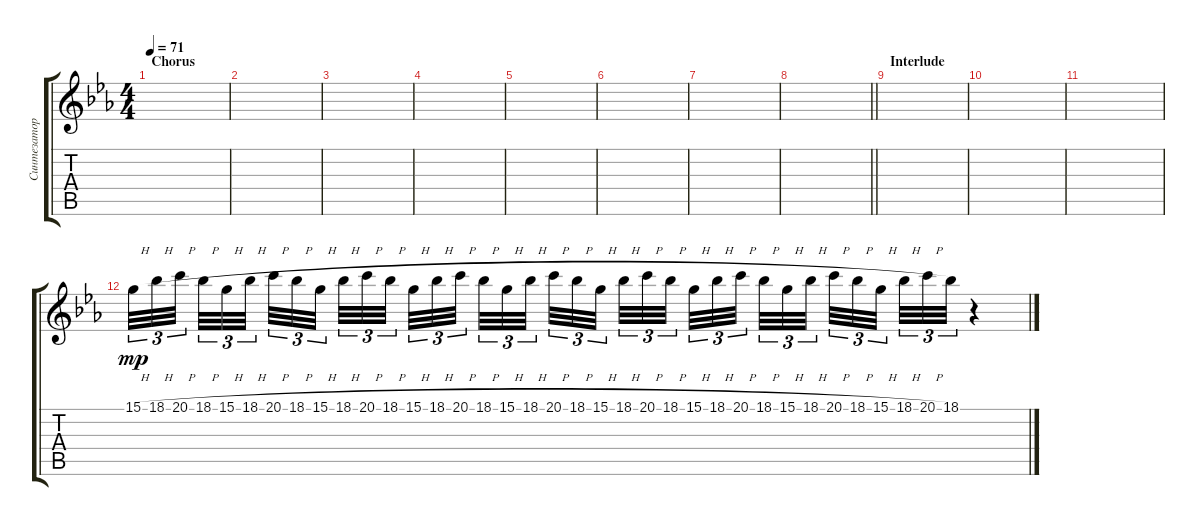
\track ("Синтезатор" "Синтезатор") {instrument piccolo}
\staff {score tabs}
\tuning (E4 B3 G3 D3 A2 E2) {hide}
\ts (4 4)
\section ("" "Chorus")
\tempo 71
\clef g2
\ks cminor
|
|
|
|
|
|
|
\barLineRight lightlight
|
\section ("" "Interlude")
|
|
|
15.1{h}.32{tu (3 2) dy mp volume 10} 18.1{h}.32{tu (3 2)} 20.1{h}.32{tu (3 2) beam splitsecondary} 18.1{h}.32{tu (3 2)} 15.1{h}.32{tu (3 2)} 18.1{h}.32{tu (3 2) beam splitsecondary} 20.1{h}.32{tu (3 2)} 18.1{h}.32{tu (3 2)} 15.1{h}.32{tu (3 2) beam splitsecondary} 18.1{h}.32{tu (3 2)} 20.1{h}.32{tu (3 2)} 18.1{h}.32{tu (3 2)} 15.1{h}.32{tu (3 2)} 18.1{h}.32{tu (3 2)} 20.1{h}.32{tu (3 2) beam splitsecondary} 18.1{h}.32{tu (3 2)} 15.1{h}.32{tu (3 2)} 18.1{h}.32{tu (3 2) beam splitsecondary} 20.1{h}.32{tu (3 2)} 18.1{h}.32{tu (3 2)} 15.1{h}.32{tu (3 2) beam splitsecondary} 18.1{h}.32{tu (3 2)} 20.1{h}.32{tu (3 2)} 18.1{h}.32{tu (3 2)} 15.1{h}.32{tu (3 2)} 18.1{h}.32{tu (3 2) volume 5} 20.1{h}.32{tu (3 2) beam splitsecondary} 18.1{h}.32{tu (3 2)} 15.1{h}.32{tu (3 2)} 18.1{h}.32{tu (3 2) beam splitsecondary} 20.1{h}.32{tu (3 2)} 18.1{h}.32{tu (3 2)} 15.1{h}.32{tu (3 2) beam splitsecondary} 18.1{h}.32{tu (3 2)} 20.1{h}.32{tu (3 2)} 18.1.32{tu (3 2)} r.4
